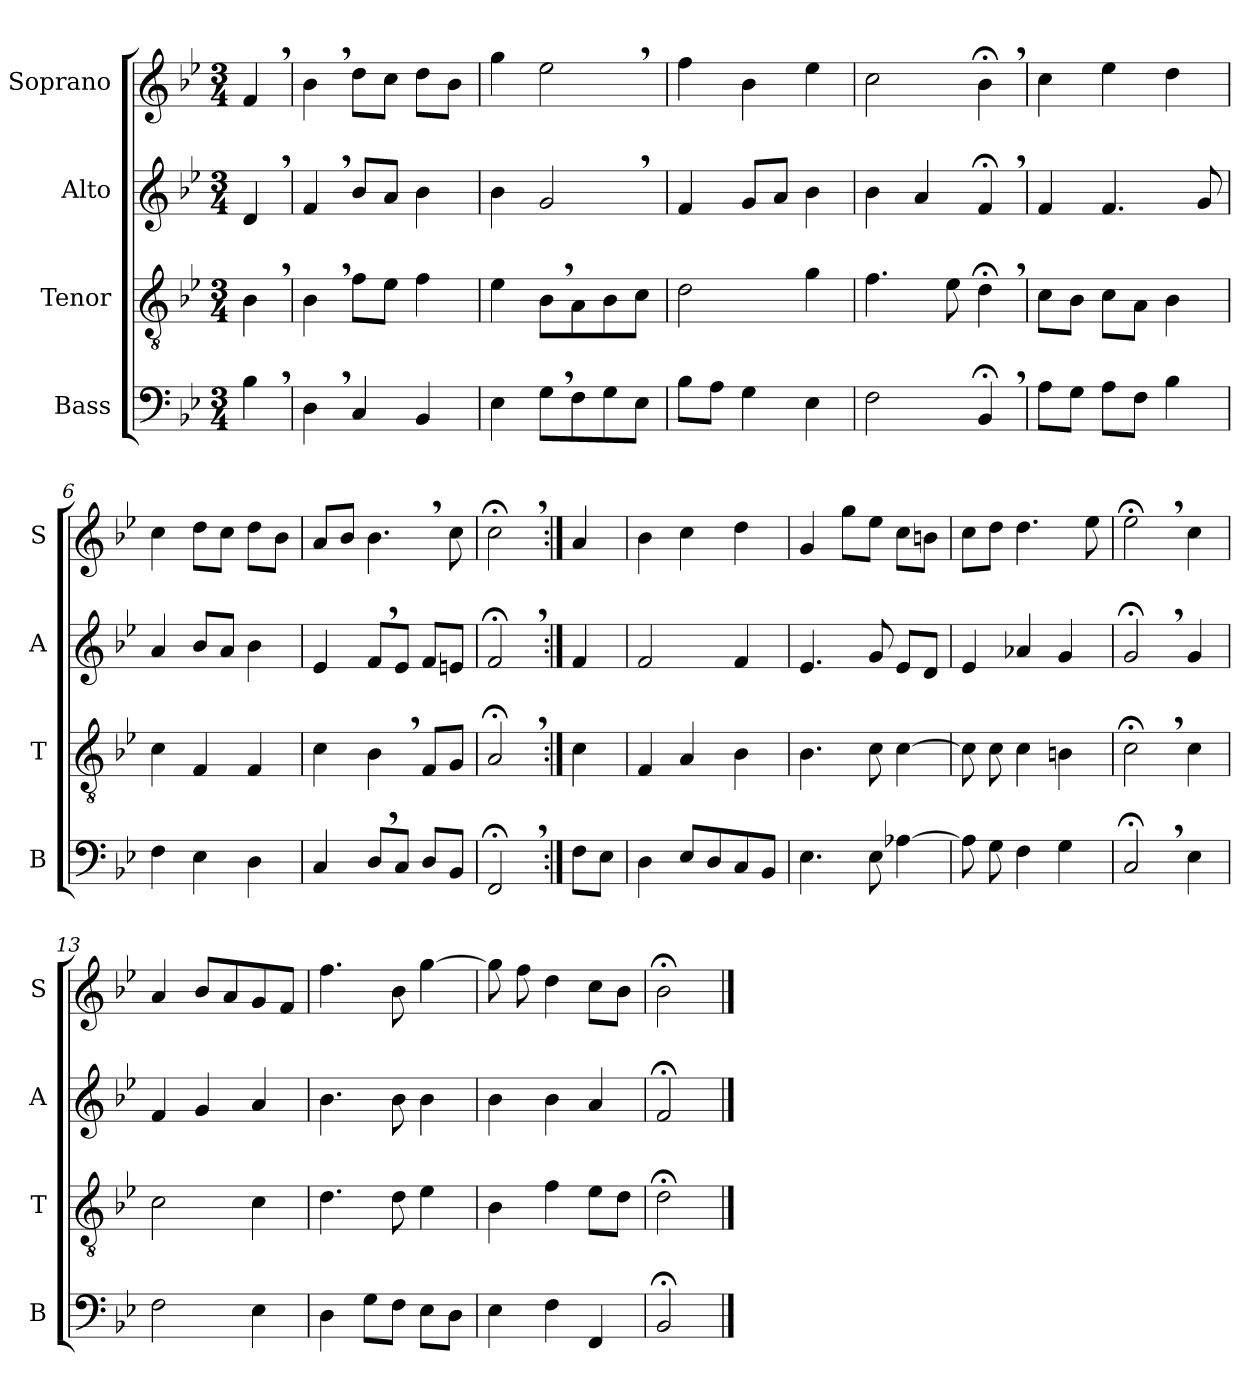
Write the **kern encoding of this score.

**kern	**kern	**kern	**kern
*part4	*part3	*part2	*part1
*staff4	*staff3	*staff2	*staff1
*I"Bass	*I"Tenor	*I"Alto	*I"Soprano
*I'B	*I'T	*I'A	*I'S
*clefF4	*clefGv2	*clefG2	*clefG2
*k[b-e-]	*k[b-e-]	*k[b-e-]	*k[b-e-]
*M3/4	*M3/4	*M3/4	*M3/4
=	=	=	=
4B-,\	4B-,\	4d,/	4f,/
=1	=1	=1	=1
4D,\	4B-,\	4f,/	4b-,\
4C/	8f\L	8b-/L	8dd\L
.	8e-\J	8a/J	8cc\J
4BB-/	4f\	4b-\	8dd\L
.	.	.	8b-\J
=2	=2	=2	=2
4E-\	4e-\	4b-\	4gg\
8G,\L	8B-,\L	2g,/	2ee-,\
8F\	8A\	.	.
8G\	8B-\	.	.
8E-\J	8c\J	.	.
=3	=3	=3	=3
8B-\L	2d\	4f/	4ff\
8A\J	.	.	.
4G\	.	8g/L	4b-\
.	.	8a/J	.
4E-\	4g\	4b-\	4ee-\
=4	=4	=4	=4
2F\	4.f\	4b-\	2cc\
.	.	4a/	.
.	8e-\	.	.
4BB-;<,/	4d;<,\	4f;<,/	4b-;<,\
=5	=5	=5	=5
8A\L	8c\L	4f/	4cc\
8G\J	8B-\J	.	.
8A\L	8c\L	4.f/	4ee-\
8F\J	8A\J	.	.
4B-\	4B-\	.	4dd\
.	.	8g/	.
=6	=6	=6	=6
4F\	4c\	4a/	4cc\
4E-\	4F/	8b-/L	8dd\L
.	.	8a/J	8cc\J
4D\	4F/	4b-\	8dd\L
.	.	.	8b-\J
=7	=7	=7	=7
4C/	4c\	4e-/	8a/L
.	.	.	8b-/J
8D,/L	4B-,\	8f,/L	4.b-,\
8C/J	.	8e-/J	.
8D/L	8F/L	8f/L	.
8BB-/J	8G/J	8en/J	8cc\
=8	=8	=8	=8
2FF;<,/	2A;<,/	2f;<,/	2cc;<,\
=8b:|!	=8b:|!	=8b:|!	=8b:|!
8F\L	4c\	4f/	4a/
8E-\J	.	.	.
=9	=9	=9	=9
4D\	4F/	2f/	4b-\
8E-/L	4A/	.	4cc\
8D/	.	.	.
8C/	4B-\	4f/	4dd\
8BB-/J	.	.	.
=10	=10	=10	=10
4.E-\	4.B-\	4.e-/	4g/
.	.	.	8gg\L
8E-\	8c\	8g/	8ee-\J
[4A-X\	[4c\	8e-/L	8cc\L
.	.	8d/J	8bn\J
=11	=11	=11	=11
8A-\]	8c\]	4e-/	8cc\L
8G\	8c\	.	8dd\J
4F\	4c\	4a-X/	4.dd\
4G\	4Bn\	4g/	.
.	.	.	8ee-\
=12	=12	=12	=12
2C;<,/	2c;<,\	2g;<,/	2ee-;<,\
4E-\	4c\	4g/	4cc\
=13	=13	=13	=13
2F\	2c\	4f/	4a/
.	.	4g/	8b-/L
.	.	.	8a/
4E-\	4c\	4a/	8g/
.	.	.	8f/J
=14	=14	=14	=14
4D\	4.d\	4.b-\	4.ff\
8G\L	.	.	.
8F\J	8d\	8b-\	8b-\
8E-\L	4e-\	4b-\	[4gg\
8D\J	.	.	.
=15	=15	=15	=15
4E-\	4B-\	4b-\	8gg\]
.	.	.	8ff\
4F\	4f\	4b-\	4dd\
4FF/	8e-\L	4a/	8cc\L
.	8d\J	.	8b-\J
=16	=16	=16	=16
2BB-;</	2d;<\	2f;</	2b-;<\
==	==	==	==
*-	*-	*-	*-
